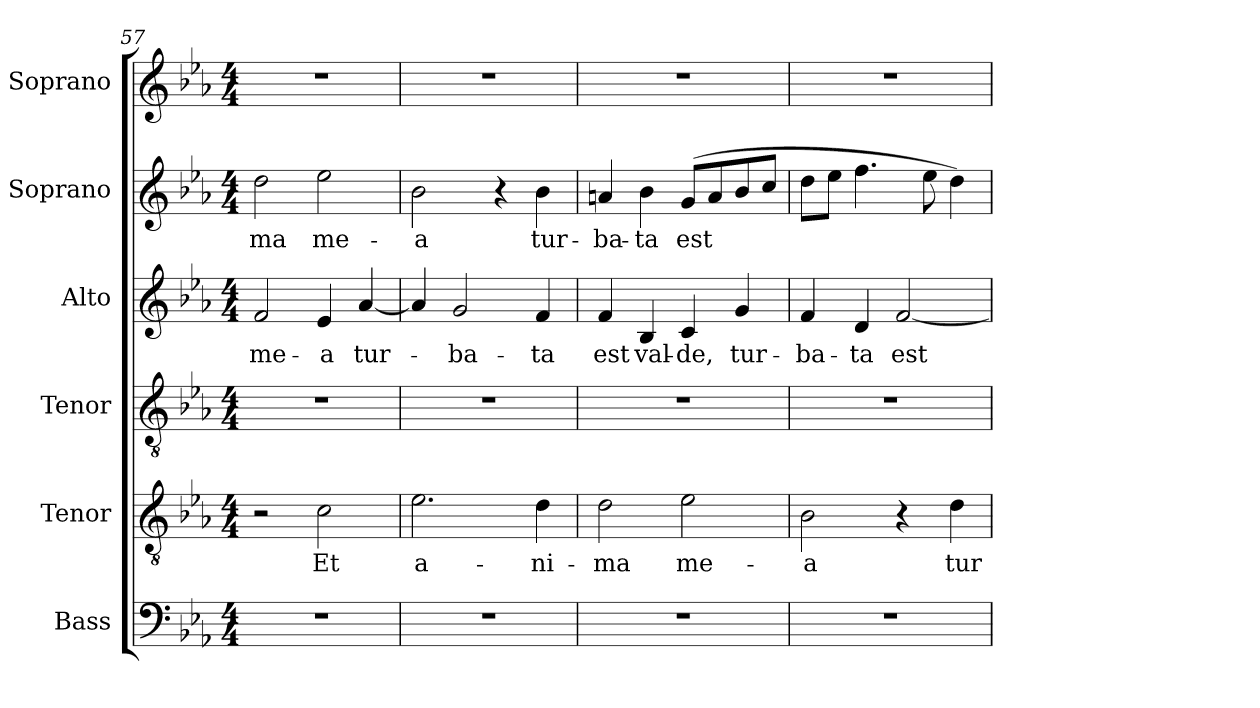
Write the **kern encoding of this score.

**kern	**kern	**text	**kern	**kern	**text	**kern	**text	**kern
*part6	*part5	*part5	*part4	*part3	*part3	*part2	*part2	*part1
*staff6	*staff5	*staff5	*staff4	*staff3	*staff3	*staff2	*staff2	*staff1
*I"Bass	*I"Tenor	*	*I"Tenor	*I"Alto	*	*I"Soprano	*	*I"Soprano
*I'B	*I'T	*	*I'T	*I'A	*	*I'S	*	*I'S
*clefF4	*clefGv2	*	*clefGv2	*clefG2	*	*clefG2	*	*clefG2
*	*ITrd7c12	*	*ITrd7c12	*	*	*	*	*
*k[b-e-a-]	*k[b-e-a-]	*	*k[b-e-a-]	*k[b-e-a-]	*	*k[b-e-a-]	*	*k[b-e-a-]
*E-:	*E-:	*	*E-:	*E-:	*	*E-:	*	*E-:
*M4/4	*M4/4	*	*M4/4	*M4/4	*	*M4/4	*	*M4/4
=57	=57	=57	=57	=57	=57	=57	=57	=57
!	!	!	!	!	!LO:LY:b:color=#000000	!	!	!
!	!	!	!	!	!	!	!LO:LY:b:color=#000000	!
1r	2r	.	1r	2fi/	me-	2ddi\	-ma	1r
!	!	!LO:LY:b:color=#000000	!	!	!	!	!	!
!	!	!	!	!	!LO:LY:b:color=#000000	!	!	!
!	!	!	!	!	!	!	!LO:LY:b:color=#000000	!
.	2Ci\	Et	.	4e-i/	-a	2ee-i\	me-	.
!	!	!	!	!	!LO:LY:b:color=#000000	!	!	!
.	.	.	.	[4a-i/	tur-	.	.	.
=58	=58	=58	=58	=58	=58	=58	=58	=58
!	!	!LO:LY:b:color=#000000	!	!	!	!	!	!
!	!	!	!	!	!	!	!LO:LY:b:color=#000000	!
1r	2.E-i\	a-	1r	4a-i/]	.	2b-i\	-a	1r
!	!	!	!	!	!LO:LY:b:color=#000000	!	!	!
.	.	.	.	2gi/	-ba-	.	.	.
.	.	.	.	.	.	4r	.	.
!	!	!LO:LY:b:color=#000000	!	!	!	!	!	!
!	!	!	!	!	!LO:LY:b:color=#000000	!	!	!
!	!	!	!	!	!	!	!LO:LY:b:color=#000000	!
.	4Di\	-ni-	.	4fi/	-ta	4b-i\	tur-	.
=59	=59	=59	=59	=59	=59	=59	=59	=59
!	!	!LO:LY:b:color=#000000	!	!	!	!	!	!
!	!	!	!	!	!LO:LY:b:color=#000000	!	!	!
!	!	!	!	!	!	!	!LO:LY:b:color=#000000	!
1r	2Di\	-ma	1r	4fi/	est	4ani/	-ba-	1r
!	!	!	!	!	!LO:LY:b:color=#000000	!	!	!
!	!	!	!	!	!	!	!LO:LY:b:color=#000000	!
.	.	.	.	4B-i/	val-	4b-i\	-ta	.
!	!	!LO:LY:b:color=#000000	!	!	!	!	!	!
!	!	!	!	!	!LO:LY:b:color=#000000	!	!	!
!	!	!	!	!	!	!	!LO:LY:b:color=#000000	!
.	2E-i\	me-	.	4ci/	-de,	(8gi/L	est	.
.	.	.	.	.	.	8ai/	.	.
!	!	!	!	!	!LO:LY:b:color=#000000	!	!	!
.	.	.	.	4gi/	tur-	8b-i/	.	.
.	.	.	.	.	.	8cci/J	.	.
=60	=60	=60	=60	=60	=60	=60	=60	=60
!	!	!LO:LY:b:color=#000000	!	!	!	!	!	!
!	!	!	!	!	!LO:LY:b:color=#000000	!	!	!
1r	2BB-i\	-a	1r	4fi/	-ba-	8ddi\L	.	1r
.	.	.	.	.	.	8ee-i\J	.	.
!	!	!	!	!	!LO:LY:b:color=#000000	!	!	!
.	.	.	.	4di/	-ta	4.ffi\	.	.
!	!	!	!	!	!LO:LY:b:color=#000000	!	!	!
.	4r	.	.	[2fi/	est	.	.	.
.	.	.	.	.	.	8ee-i\	.	.
!	!	!LO:LY:b:color=#000000	!	!	!	!	!	!
.	4Di\	tur-	.	.	.	4ddi\)	.	.
=	=	=	=	=	=	=	=	=
*-	*-	*-	*-	*-	*-	*-	*-	*-
